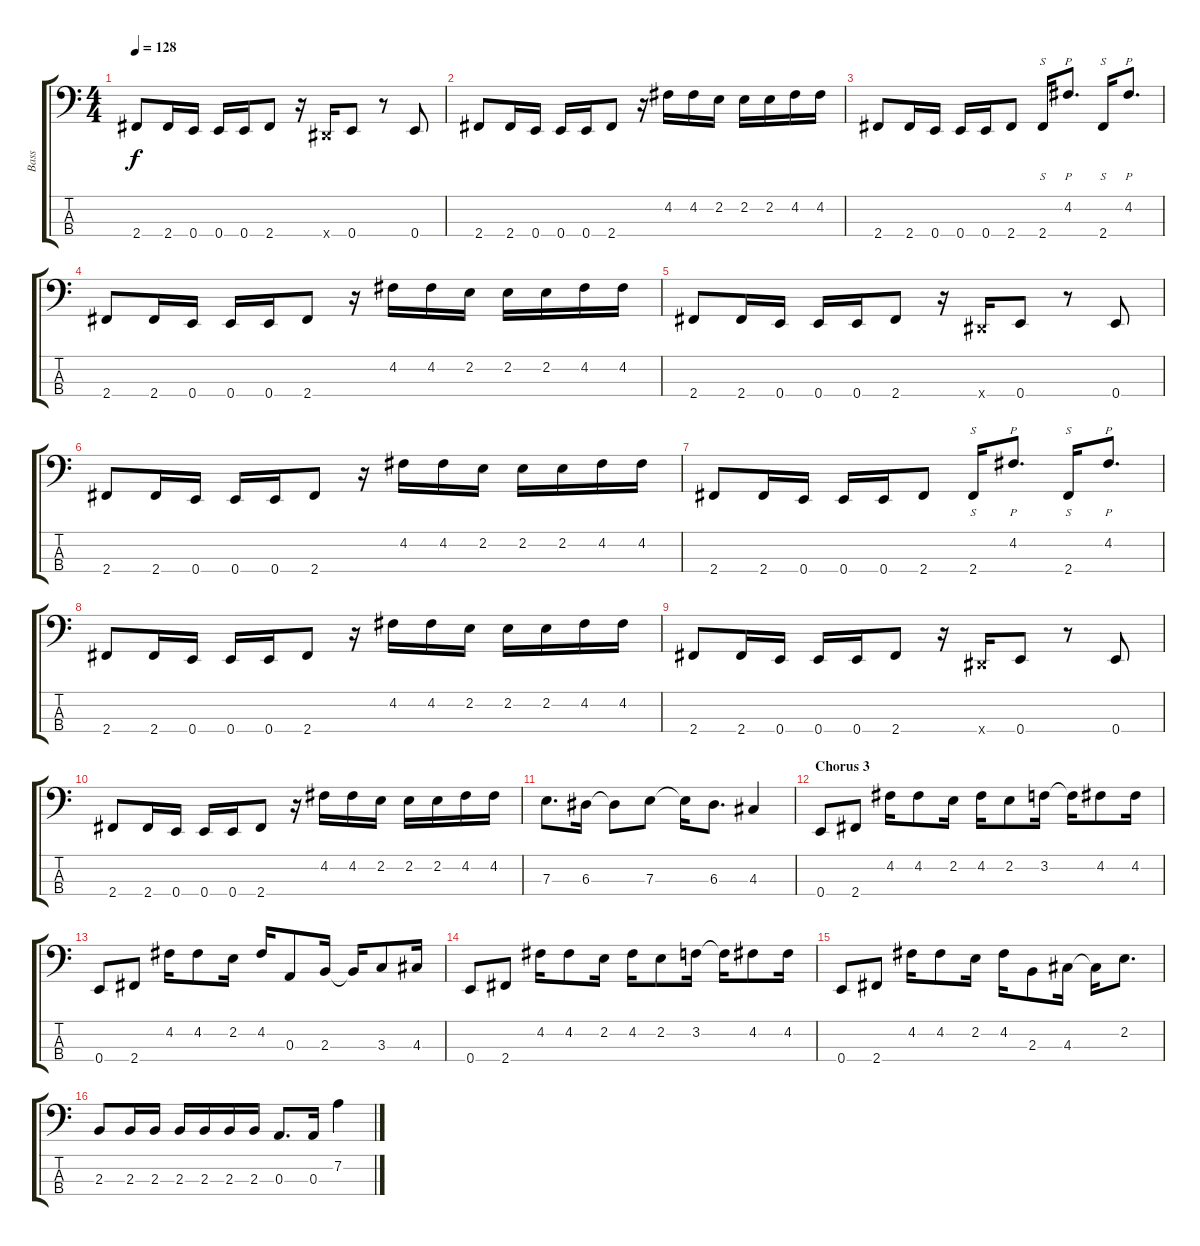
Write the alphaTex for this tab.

\track ("Bass" "Bass") {instrument electricbassfinger}
\staff {score tabs}
\tuning (G2 D2 A1 E1) {hide}
\ts (4 4)
\tempo 128
\clef f4
\ks c
2.4.8{dy f} 2.4.16 0.4.16 0.4.16 0.4.16 2.4.8 r.16 -1.4{x}.16 0.4.8 r.8 0.4.8 |
2.4.8 2.4.16 0.4.16 0.4.16 0.4.16 2.4.8 r.16 4.2.16 4.2.16 2.2.16 2.2.16 2.2.16 4.2.16 4.2.16 |
2.4.8 2.4.16 0.4.16 0.4.16 0.4.16 2.4.8 2.4.16{s} 4.2.8{p d} 2.4.16{s} 4.2.8{p d} |
2.4.8 2.4.16 0.4.16 0.4.16 0.4.16 2.4.8 r.16 4.2.16 4.2.16 2.2.16 2.2.16 2.2.16 4.2.16 4.2.16 |
2.4.8 2.4.16 0.4.16 0.4.16 0.4.16 2.4.8 r.16 -1.4{x}.16 0.4.8 r.8 0.4.8 |
2.4.8 2.4.16 0.4.16 0.4.16 0.4.16 2.4.8 r.16 4.2.16 4.2.16 2.2.16 2.2.16 2.2.16 4.2.16 4.2.16 |
2.4.8 2.4.16 0.4.16 0.4.16 0.4.16 2.4.8 2.4.16{s} 4.2.8{p d} 2.4.16{s} 4.2.8{p d} |
2.4.8 2.4.16 0.4.16 0.4.16 0.4.16 2.4.8 r.16 4.2.16 4.2.16 2.2.16 2.2.16 2.2.16 4.2.16 4.2.16 |
2.4.8 2.4.16 0.4.16 0.4.16 0.4.16 2.4.8 r.16 -1.4{x}.16 0.4.8 r.8 0.4.8 |
2.4.8 2.4.16 0.4.16 0.4.16 0.4.16 2.4.8 r.16 4.2.16 4.2.16 2.2.16 2.2.16 2.2.16 4.2.16 4.2.16 |
7.3.8{d} 6.3.16 6.3{t}.8 7.3.8 7.3{t}.16 6.3.8{d} 4.3.4 |
\section ("" "Chorus 3")
0.4.8 2.4.8 4.2.16 4.2.8 2.2.16 4.2.16 2.2.8 3.2.16 3.2{t}.16 4.2.8 4.2.16 |
0.4.8 2.4.8 4.2.16 4.2.8 2.2.16 4.2.16 0.3.8 2.3.16 2.3{t}.16 3.3.8 4.3.16 |
0.4.8 2.4.8 4.2.16 4.2.8 2.2.16 4.2.16 2.2.8 3.2.16 3.2{t}.16 4.2.8 4.2.16 |
0.4.8 2.4.8 4.2.16 4.2.8 2.2.16 4.2.16 2.3.8 4.3.16 4.3{t}.16 2.2.8{d} |
2.3.8 2.3.16 2.3.16 2.3.16 2.3.16 2.3.16 2.3.16 0.3.8{d} 0.3.16 7.2.4
